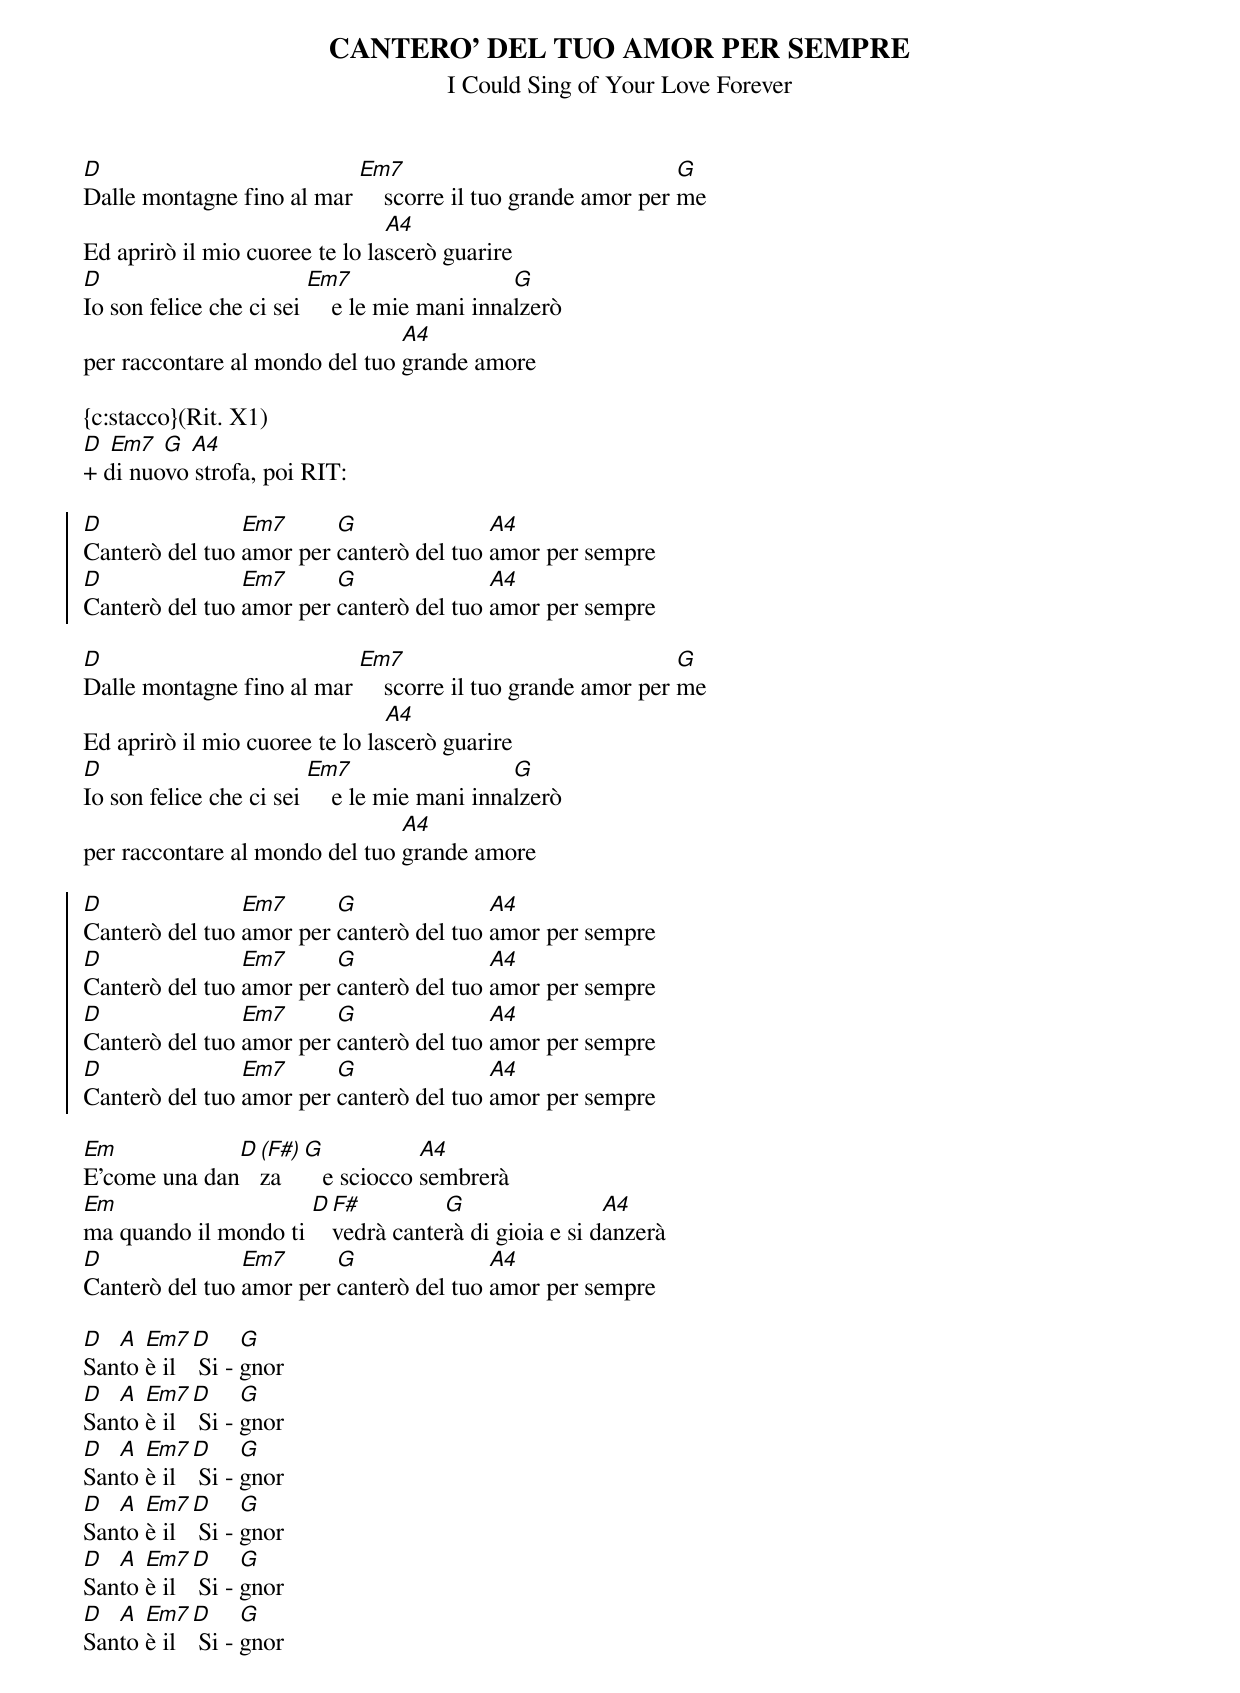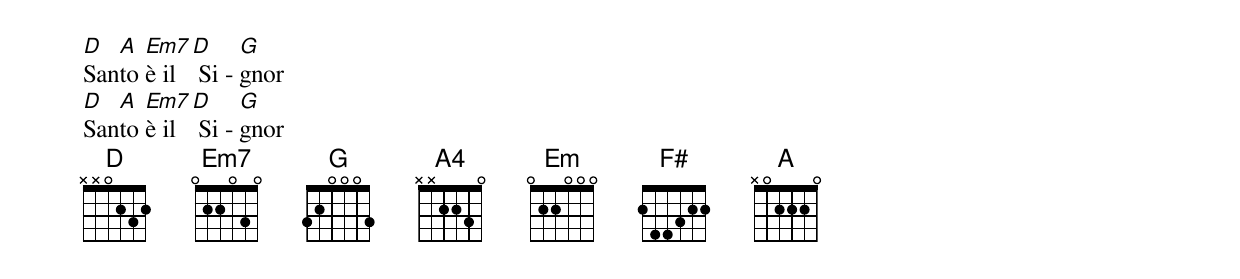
{title:CANTERO' DEL TUO AMOR PER SEMPRE}
{subtitle: I Could Sing of Your Love Forever}



[D]Dalle montagne fino al mar [Em7]    scorre il tuo grande amor per [G]me
Ed aprirò il mio cuoree te lo la[A4]scerò guarire
[D]Io son felice che ci sei [Em7]    e le mie mani inna[G]lzerò
per raccontare al mondo del tuo [A4]grande amore

{c:stacco}(Rit. X1)
[D] [Em7] [G] [A4]
+ di nuovo strofa, poi RIT:

{soc}
[D]Canterò del tuo [Em7]amor per [G]canterò del tuo [A4]amor per sempre
[D]Canterò del tuo [Em7]amor per [G]canterò del tuo [A4]amor per sempre
{eoc}

[D]Dalle montagne fino al mar [Em7]    scorre il tuo grande amor per [G]me
Ed aprirò il mio cuoree te lo la[A4]scerò guarire
[D]Io son felice che ci sei [Em7]    e le mie mani inna[G]lzerò
per raccontare al mondo del tuo [A4]grande amore

{soc}
[D]Canterò del tuo [Em7]amor per [G]canterò del tuo [A4]amor per sempre
[D]Canterò del tuo [Em7]amor per [G]canterò del tuo [A4]amor per sempre
[D]Canterò del tuo [Em7]amor per [G]canterò del tuo [A4]amor per sempre
[D]Canterò del tuo [Em7]amor per [G]canterò del tuo [A4]amor per sempre
{eoc}

[Em]E’come una dan[D][(F#)]za   [G]   e sciocco [A4]sembrerà
[Em]ma quando il mondo ti [D][F#]vedrà cante[G]rà di gioia e si d[A4]anzerà
[D]Canterò del tuo [Em7]amor per [G]canterò del tuo [A4]amor per sempre

[D]San[A]to [Em7]è il  [D] Si - [G]gnor
[D]San[A]to [Em7]è il  [D] Si - [G]gnor
[D]San[A]to [Em7]è il  [D] Si - [G]gnor
[D]San[A]to [Em7]è il  [D] Si - [G]gnor
[D]San[A]to [Em7]è il  [D] Si - [G]gnor
[D]San[A]to [Em7]è il  [D] Si - [G]gnor
[D]San[A]to [Em7]è il  [D] Si - [G]gnor
[D]San[A]to [Em7]è il  [D] Si - [G]gnor
